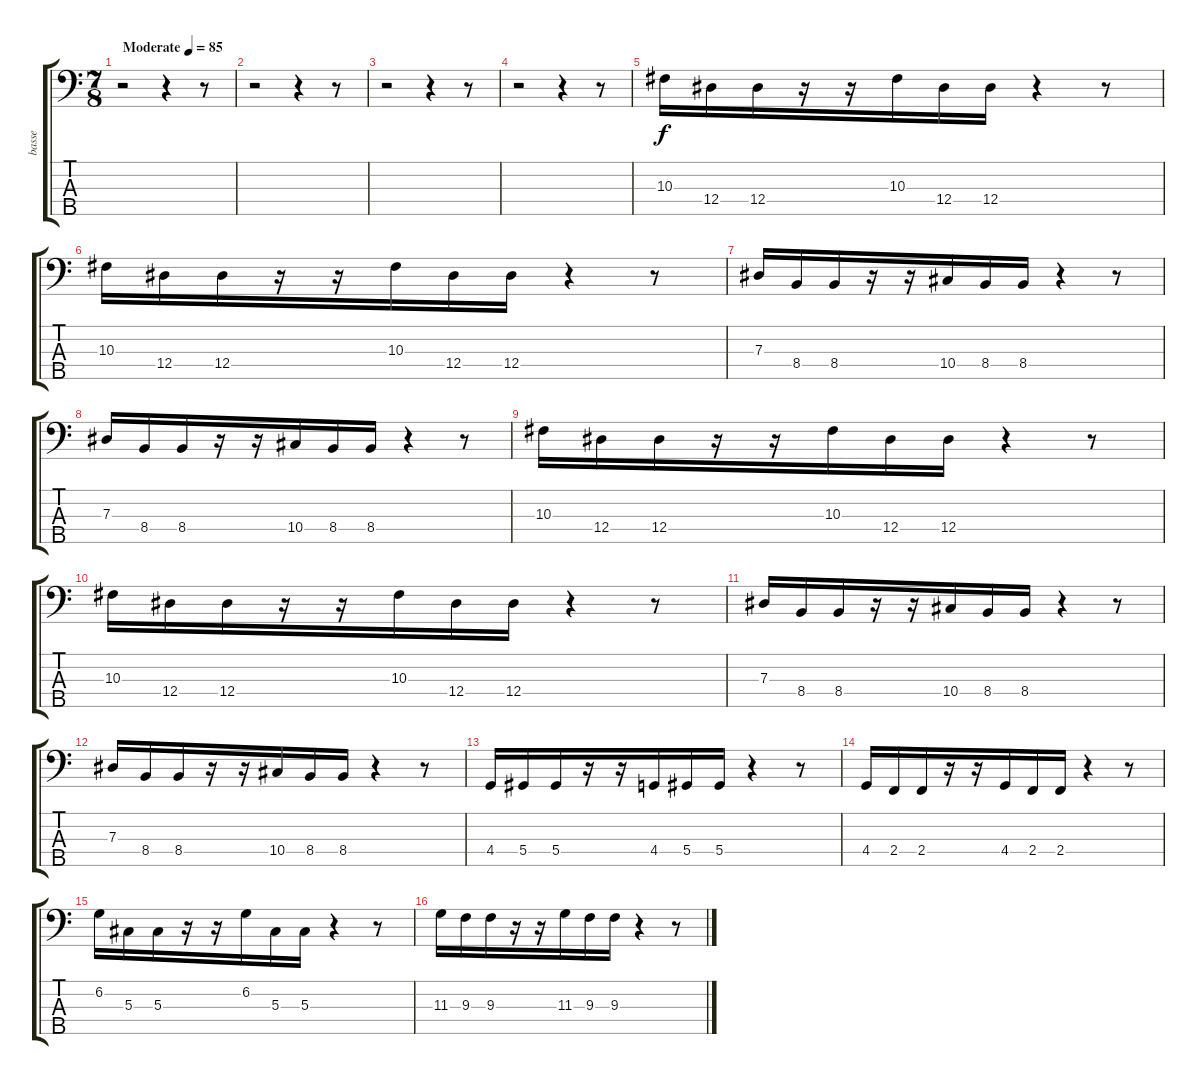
\track ("basse" "basse") {instrument electricbassfinger}
\staff {score tabs}
\tuning (Gb2 Db2 Ab1 Eb1 Bb0) {hide}
\ts (7 8)
\tempo (85 "Moderate")
\clef f4
\ks c
r.2{dy f instrument electricbassfinger} r.4 r.8 |
r.2 r.4 r.8 |
r.2 r.4 r.8 |
r.2 r.4 r.8 |
10.3.16 12.4.16 12.4.16 r.16 r.16 10.3.16 12.4.16 12.4.16 r.4 r.8 |
10.3.16 12.4.16 12.4.16 r.16 r.16 10.3.16 12.4.16 12.4.16 r.4 r.8 |
7.3.16 8.4.16 8.4.16 r.16 r.16 10.4.16 8.4.16 8.4.16 r.4 r.8 |
7.3.16 8.4.16 8.4.16 r.16 r.16 10.4.16 8.4.16 8.4.16 r.4 r.8 |
10.3.16 12.4.16 12.4.16 r.16 r.16 10.3.16 12.4.16 12.4.16 r.4 r.8 |
10.3.16 12.4.16 12.4.16 r.16 r.16 10.3.16 12.4.16 12.4.16 r.4 r.8 |
7.3.16 8.4.16 8.4.16 r.16 r.16 10.4.16 8.4.16 8.4.16 r.4 r.8 |
7.3.16 8.4.16 8.4.16 r.16 r.16 10.4.16 8.4.16 8.4.16 r.4 r.8 |
4.4.16 5.4.16 5.4.16 r.16 r.16 4.4.16 5.4.16 5.4.16 r.4 r.8 |
4.4.16 2.4.16 2.4.16 r.16 r.16 4.4.16 2.4.16 2.4.16 r.4 r.8 |
6.2.16 5.3.16 5.3.16 r.16 r.16 6.2.16 5.3.16 5.3.16 r.4 r.8 |
11.3.16 9.3.16 9.3.16 r.16 r.16 11.3.16 9.3.16 9.3.16 r.4 r.8
